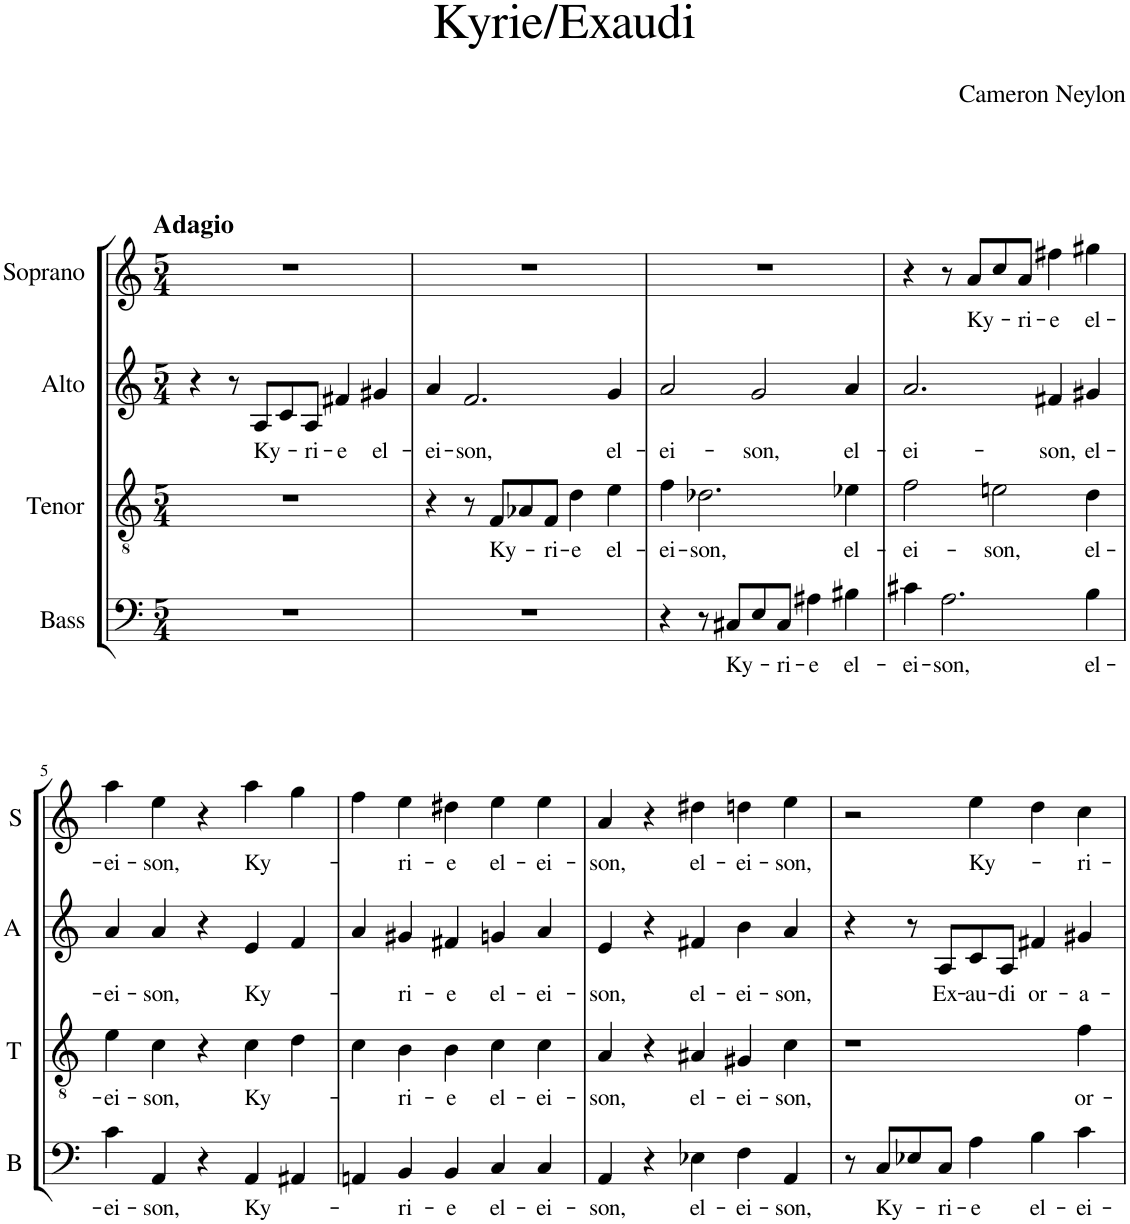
**kern	**text	**kern	**text	**kern	**text	**kern	**text
*part4	*part4	*part3	*part3	*part2	*part2	*part1	*part1
*staff4	*staff4	*staff3	*staff3	*staff2	*staff2	*staff1	*staff1
*I"Bass	*	*I"Tenor	*	*I"Alto	*	*I"Soprano	*
*I'B	*	*I'T	*	*I'A	*	*I'S	*
*clefF4	*	*clefGv2	*	*clefG2	*	*clefG2	*
*k[]	*	*k[]	*	*k[]	*	*k[]	*
*M5/4	*	*M5/4	*	*M5/4	*	*M5/4	*
=1	=1	=1	=1	=1	=1	=1	=1
!	!	!	!	!	!	!LO:TX:a:B:t=Adagio	!
4%5r	.	4%5r	.	4r	.	4%5r	.
.	.	.	.	8r	.	.	.
!	!	!	!	!	!LO:LY:b	!	!
.	.	.	.	8A/L	Ky-	.	.
.	.	.	.	8c/	.	.	.
!	!	!	!	!	!LO:LY:b	!	!
.	.	.	.	8A/J	-ri-	.	.
!	!	!	!	!	!LO:LY:b	!	!
.	.	.	.	4f#X/	-e	.	.
!	!	!	!	!	!LO:LY:b	!	!
.	.	.	.	4g#X/	el-	.	.
=2	=2	=2	=2	=2	=2	=2	=2
!	!	!	!	!	!LO:LY:b	!	!
4%5r	.	4r	.	4a/	-ei-	4%5r	.
!	!	!	!	!	!LO:LY:b	!	!
.	.	8r	.	2.f/	-son,	.	.
!	!	!	!LO:LY:b	!	!	!	!
.	.	8F/L	Ky-	.	.	.	.
.	.	8A-X/	.	.	.	.	.
!	!	!	!LO:LY:b	!	!	!	!
.	.	8F/J	-ri-	.	.	.	.
!	!	!	!LO:LY:b	!	!	!	!
.	.	4d\	-e	.	.	.	.
!	!	!	!LO:LY:b	!	!LO:LY:b	!	!
.	.	4e\	el-	4g/	el-	.	.
=3	=3	=3	=3	=3	=3	=3	=3
!	!	!	!LO:LY:b	!	!LO:LY:b	!	!
4r	.	4f\	-ei-	2a/	-ei-	4%5r	.
!	!	!	!LO:LY:b	!	!	!	!
8r	.	2.d-X\	-son,	.	.	.	.
!	!LO:LY:b	!	!	!	!	!	!
8C#X/L	Ky-	.	.	.	.	.	.
!	!	!	!	!	!LO:LY:b	!	!
8E/	.	.	.	2g/	-son,	.	.
!	!LO:LY:b	!	!	!	!	!	!
8C#/J	ri-	.	.	.	.	.	.
!	!LO:LY:b	!	!	!	!	!	!
4A#X\	-e	.	.	.	.	.	.
!	!LO:LY:b	!	!LO:LY:b	!	!LO:LY:b	!	!
4B#X\	el-	4e-X\	el-	4a/	el-	.	.
=4	=4	=4	=4	=4	=4	=4	=4
!	!LO:LY:b	!	!LO:LY:b	!	!LO:LY:b	!	!
4c#X\	-ei-	2f\	-ei-	2.a/	-ei-	4r	.
!	!LO:LY:b	!	!	!	!	!	!
2.A\	-son,	.	.	.	.	8r	.
!	!	!	!	!	!	!	!LO:LY:b
.	.	.	.	.	.	8a/L	Ky-
!	!	!	!LO:LY:b	!	!	!	!
.	.	2en\	-son,	.	.	8cc/	.
!	!	!	!	!	!	!	!LO:LY:b
.	.	.	.	.	.	8a/J	-ri-
!	!	!	!	!	!LO:LY:b	!	!LO:LY:b
.	.	.	.	4f#X/	-son,	4ff#X\	-e
!	!LO:LY:b	!	!LO:LY:b	!	!LO:LY:b	!	!LO:LY:b
4B\	el-	4d\	el-	4g#X/	el-	4gg#X\	el-
!!LO:LB:g=z
=5	=5	=5	=5	=5	=5	=5	=5
!	!LO:LY:b	!	!LO:LY:b	!	!LO:LY:b	!	!LO:LY:b
4c\	-ei-	4e\	-ei-	4a/	-ei-	4aa\	-ei-
!	!LO:LY:b	!	!LO:LY:b	!	!LO:LY:b	!	!LO:LY:b
4AA/	-son,	4c\	-son,	4a/	-son,	4ee\	-son,
4r	.	4r	.	4r	.	4r	.
!	!LO:LY:b	!	!LO:LY:b	!	!LO:LY:b	!	!LO:LY:b
4AA/	Ky-	4c\	Ky-	4e/	Ky-	4aa\	Ky-
4AA#X/	.	4d\	.	4f/	.	4gg\	.
=6	=6	=6	=6	=6	=6	=6	=6
4AAn/	.	4c\	.	4a/	.	4ff\	.
!	!LO:LY:b	!	!LO:LY:b	!	!LO:LY:b	!	!LO:LY:b
4BB/	-ri-	4B\	-ri-	4g#X/	-ri-	4ee\	-ri-
!	!LO:LY:b	!	!LO:LY:b	!	!LO:LY:b	!	!LO:LY:b
4BB/	-e	4B\	-e	4f#X/	-e	4dd#X\	-e
!	!LO:LY:b	!	!LO:LY:b	!	!LO:LY:b	!	!LO:LY:b
4C/	el-	4c\	el-	4gn/	el-	4ee\	el-
!	!LO:LY:b	!	!LO:LY:b	!	!LO:LY:b	!	!LO:LY:b
4C/	-ei-	4c\	-ei-	4a/	-ei-	4ee\	-ei-
=7	=7	=7	=7	=7	=7	=7	=7
!	!LO:LY:b	!	!LO:LY:b	!	!LO:LY:b	!	!LO:LY:b
4AA/	-son,	4A/	-son,	4e/	-son,	4a/	-son,
4r	.	4r	.	4r	.	4r	.
!	!LO:LY:b	!	!LO:LY:b	!	!LO:LY:b	!	!LO:LY:b
4E-X\	el-	4A#X/	el-	4f#X/	el-	4dd#X\	el-
!	!LO:LY:b	!	!LO:LY:b	!	!LO:LY:b	!	!LO:LY:b
4F\	-ei-	4G#X/	-ei-	4b\	-ei-	4ddn\	-ei-
!	!LO:LY:b	!	!LO:LY:b	!	!LO:LY:b	!	!LO:LY:b
4AA/	-son,	4c\	-son,	4a/	-son,	4ee\	-son,
=8	=8	=8	=8	=8	=8	=8	=8
8r	.	1r	.	4r	.	2r	.
!	!LO:LY:b	!	!	!	!	!	!
8C/L	Ky-	.	.	.	.	.	.
8E-X/	.	.	.	8r	.	.	.
!	!LO:LY:b	!	!	!	!LO:LY:b	!	!
8C/J	-ri-	.	.	8A/L	Ex-	.	.
!	!LO:LY:b	!	!	!	!LO:LY:b	!	!LO:LY:b
4A\	-e	.	.	8c/	-au-	4ee\	Ky-
!	!	!	!	!	!LO:LY:b	!	!
.	.	.	.	8A/J	-di	.	.
!	!LO:LY:b	!	!	!	!LO:LY:b	!	!
4B\	el-	.	.	4f#X/	or-	4dd\	.
!	!LO:LY:b	!	!LO:LY:b	!	!LO:LY:b	!	!LO:LY:b
4c\	-ei-	4f\	or-	4g#X/	-a-	4cc\	-ri-
=	=	=	=	=	=	=	=
*-	*-	*-	*-	*-	*-	*-	*-
